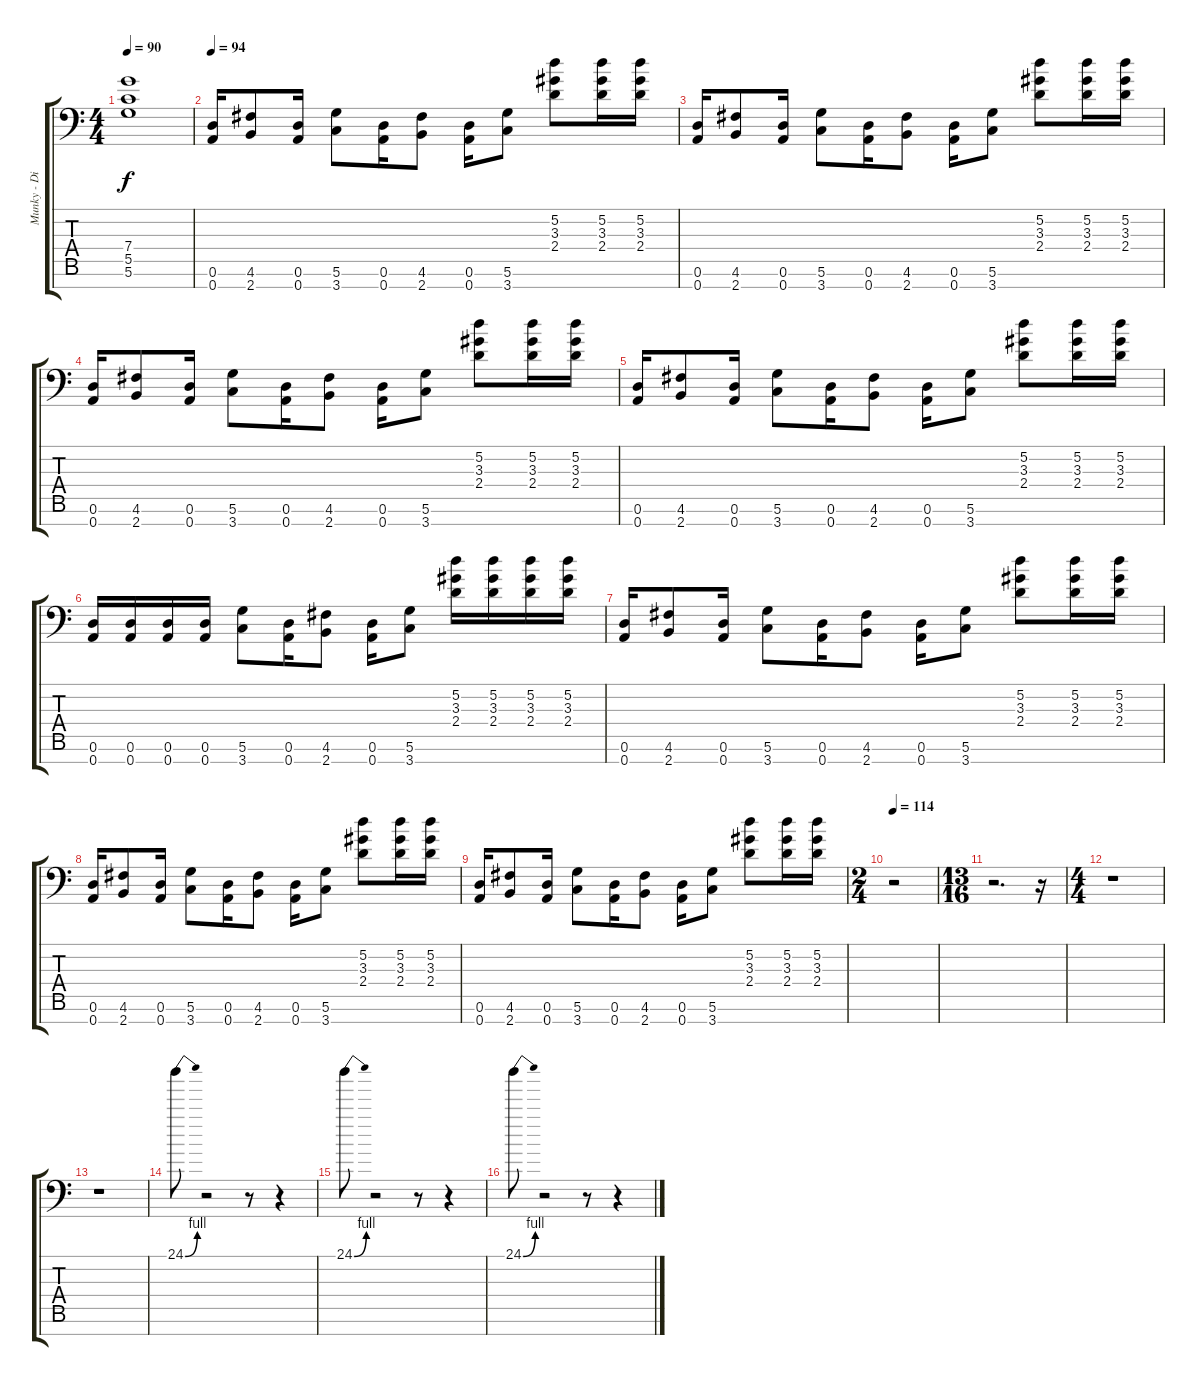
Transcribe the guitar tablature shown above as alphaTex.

\track ("Munky - Dist. Guitar" "Munky - Di") {instrument overdrivenguitar}
\staff {score tabs}
\tuning (D4 A3 F3 C3 G2 D2 A1) {hide}
\ts (4 4)
\tempo 90
\clef f4
\ks c
(7.4 5.5 5.6).1{dy f} |
\tempo 94
(0.6 0.7).16 (4.6 2.7).8 (0.6 0.7).16 (5.6 3.7).8 (0.6 0.7).16 (4.6 2.7).8 (0.6 0.7).16 (5.6 3.7).8 (5.2 3.3 2.4).8 (5.2 3.3 2.4).16 (5.2 3.3 2.4).16 |
(0.6 0.7).16 (4.6 2.7).8 (0.6 0.7).16 (5.6 3.7).8 (0.6 0.7).16 (4.6 2.7).8 (0.6 0.7).16 (5.6 3.7).8 (5.2 3.3 2.4).8 (5.2 3.3 2.4).16 (5.2 3.3 2.4).16 |
(0.6 0.7).16 (4.6 2.7).8 (0.6 0.7).16 (5.6 3.7).8 (0.6 0.7).16 (4.6 2.7).8 (0.6 0.7).16 (5.6 3.7).8 (5.2 3.3 2.4).8 (5.2 3.3 2.4).16 (5.2 3.3 2.4).16 |
(0.6 0.7).16 (4.6 2.7).8 (0.6 0.7).16 (5.6 3.7).8 (0.6 0.7).16 (4.6 2.7).8 (0.6 0.7).16 (5.6 3.7).8 (5.2 3.3 2.4).8 (5.2 3.3 2.4).16 (5.2 3.3 2.4).16 |
(0.6 0.7).16 (0.6 0.7).16 (0.6 0.7).16 (0.6 0.7).16 (5.6 3.7).8 (0.6 0.7).16 (4.6 2.7).8 (0.6 0.7).16 (5.6 3.7).8 (5.2 3.3 2.4).16 (5.2 3.3 2.4).16 (5.2 3.3 2.4).16 (5.2 3.3 2.4).16 |
(0.6 0.7).16 (4.6 2.7).8 (0.6 0.7).16 (5.6 3.7).8 (0.6 0.7).16 (4.6 2.7).8 (0.6 0.7).16 (5.6 3.7).8 (5.2 3.3 2.4).8 (5.2 3.3 2.4).16 (5.2 3.3 2.4).16 |
(0.6 0.7).16 (4.6 2.7).8 (0.6 0.7).16 (5.6 3.7).8 (0.6 0.7).16 (4.6 2.7).8 (0.6 0.7).16 (5.6 3.7).8 (5.2 3.3 2.4).8 (5.2 3.3 2.4).16 (5.2 3.3 2.4).16 |
(0.6 0.7).16 (4.6 2.7).8 (0.6 0.7).16 (5.6 3.7).8 (0.6 0.7).16 (4.6 2.7).8 (0.6 0.7).16 (5.6 3.7).8 (5.2 3.3 2.4).8 (5.2 3.3 2.4).16 (5.2 3.3 2.4).16 |
\ts (2 4)
\tempo 114
r.2 |
\ts (13 16)
r.2{d} r.16 |
\ts (4 4)
r.1 |
r.1 |
24.1{be (bend 0 0 60 4)}.8 r.2 r.8 r.4 |
24.1{be (bend 0 0 60 4)}.8 r.2 r.8 r.4 |
24.1{be (bend 0 0 60 4)}.8{volume 7} r.2 r.8 r.4
